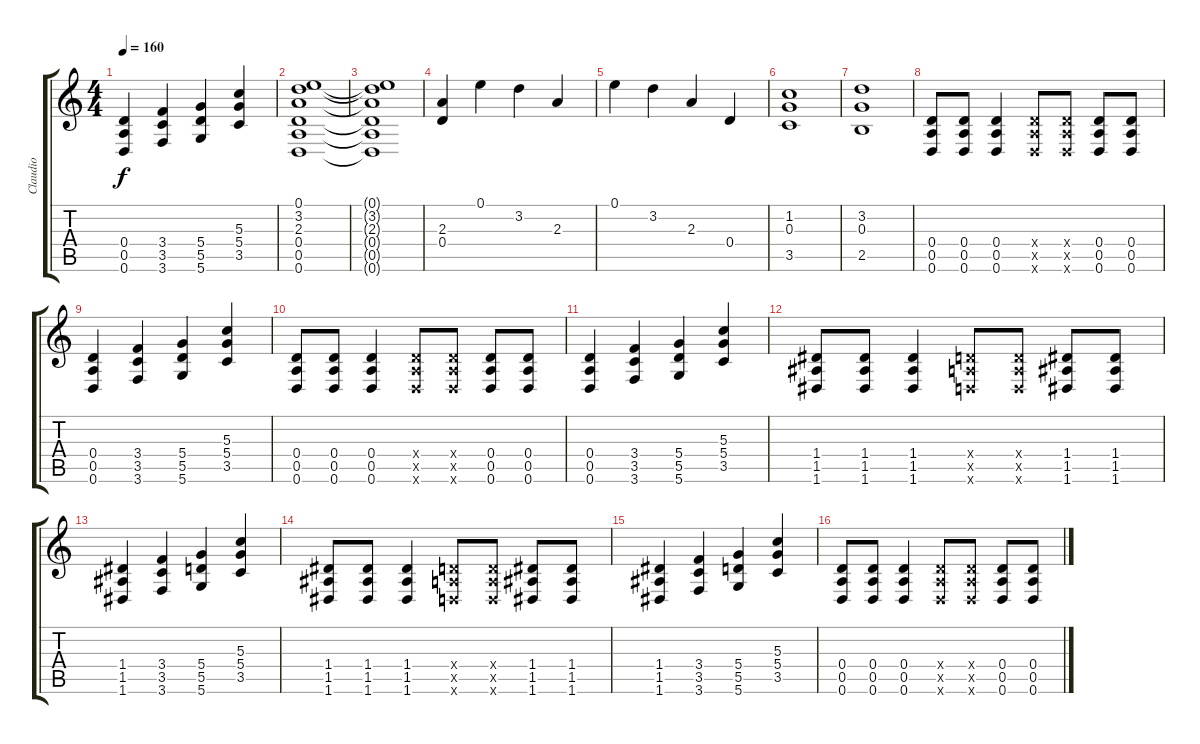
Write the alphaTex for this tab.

\track ("Claudio" "Claudio") {instrument overdrivenguitar}
\staff {score tabs}
\tuning (E4 B3 G3 D3 A2 D2) {hide}
\ts (4 4)
\tempo 160
\clef g2
\ks c
(0.4 0.5 0.6).4{dy f} (3.4 3.5 3.6).4 (5.4 5.5 5.6).4 (5.3 5.4 3.5).4 |
(0.1 3.2 2.3 0.4 0.5 0.6).1 |
(0.1{t} 3.2{t} 2.3{t} 0.4{t} 0.5{t} 0.6{t}).1 |
(2.3 0.4).4 0.1.4 3.2.4 2.3.4 |
0.1.4 3.2.4 2.3.4 0.4.4 |
(1.2 0.3 3.5).1 |
(3.2 0.3 2.5).1 |
(0.4 0.5 0.6).8 (0.4 0.5 0.6).8 (0.4 0.5 0.6).4 (0.4{x} 0.5{x} 0.6{x}).8 (0.4{x} 0.5{x} 0.6{x}).8 (0.4 0.5 0.6).8 (0.4 0.5 0.6).8 |
(0.4 0.5 0.6).4 (3.4 3.5 3.6).4 (5.4 5.5 5.6).4 (5.3 5.4 3.5).4 |
(0.4 0.5 0.6).8 (0.4 0.5 0.6).8 (0.4 0.5 0.6).4 (0.4{x} 0.5{x} 0.6{x}).8 (0.4{x} 0.5{x} 0.6{x}).8 (0.4 0.5 0.6).8 (0.4 0.5 0.6).8 |
(0.4 0.5 0.6).4 (3.4 3.5 3.6).4 (5.4 5.5 5.6).4 (5.3 5.4 3.5).4 |
(1.4 1.5 1.6).8 (1.4 1.5 1.6).8 (1.4 1.5 1.6).4 (0.4{x} 0.5{x} 0.6{x}).8 (0.4{x} 0.5{x} 0.6{x}).8 (1.4 1.5 1.6).8 (1.4 1.5 1.6).8 |
(1.4 1.5 1.6).4 (3.4 3.5 3.6).4 (5.4 5.5 5.6).4 (5.3 5.4 3.5).4 |
(1.4 1.5 1.6).8 (1.4 1.5 1.6).8 (1.4 1.5 1.6).4 (0.4{x} 0.5{x} 0.6{x}).8 (0.4{x} 0.5{x} 0.6{x}).8 (1.4 1.5 1.6).8 (1.4 1.5 1.6).8 |
(1.4 1.5 1.6).4 (3.4 3.5 3.6).4 (5.4 5.5 5.6).4 (5.3 5.4 3.5).4 |
(0.4 0.5 0.6).8 (0.4 0.5 0.6).8 (0.4 0.5 0.6).4 (0.4{x} 0.5{x} 0.6{x}).8 (0.4{x} 0.5{x} 0.6{x}).8 (0.4 0.5 0.6).8 (0.4 0.5 0.6).8
